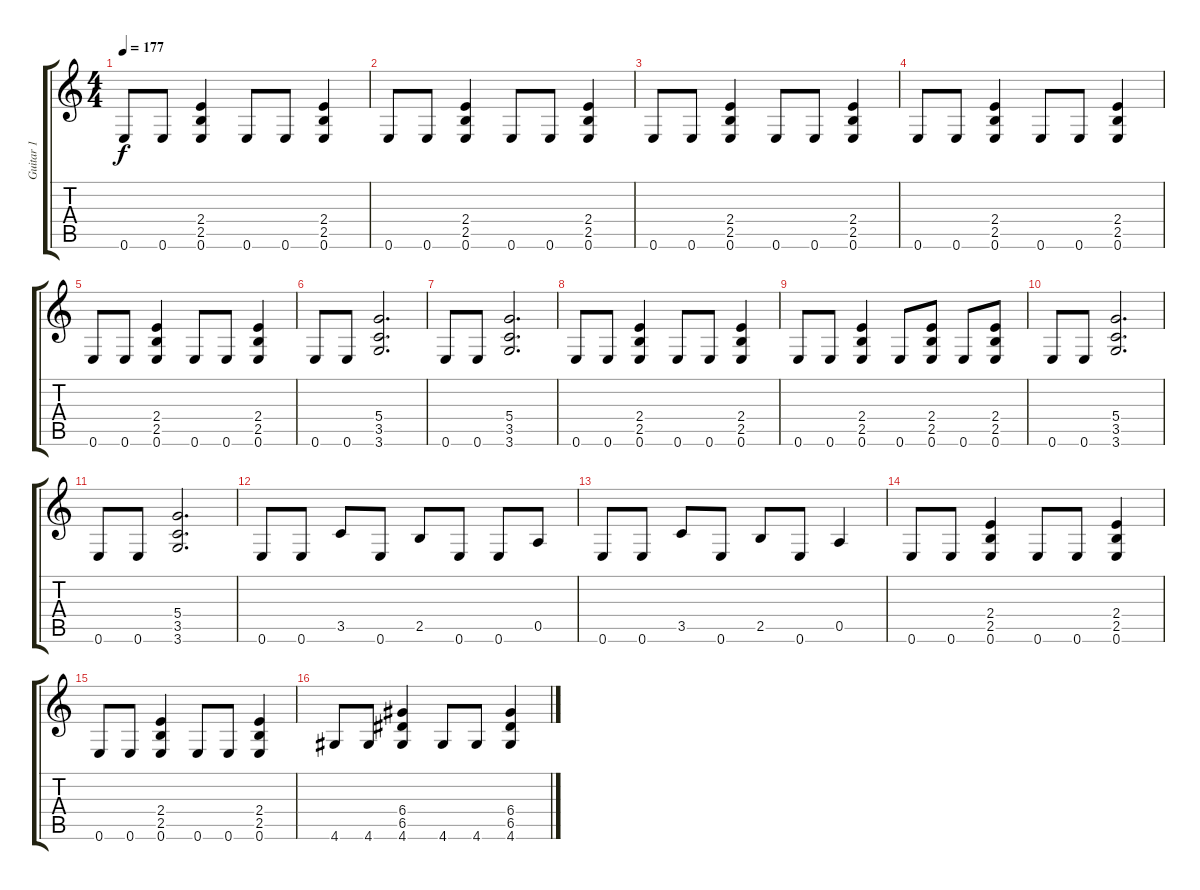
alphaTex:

\track ("Guitar 1" "Guitar 1") {instrument distortionguitar}
\staff {score tabs}
\tuning (E4 B3 G3 D3 A2 E2) {hide}
\ts (4 4)
\tempo 177
\clef g2
\ks c
0.6.8{dy f} 0.6.8 (2.4 2.5 0.6).4 0.6.8 0.6.8 (2.4 2.5 0.6).4 |
0.6.8 0.6.8 (2.4 2.5 0.6).4 0.6.8 0.6.8 (2.4 2.5 0.6).4 |
0.6.8 0.6.8 (2.4 2.5 0.6).4 0.6.8 0.6.8 (2.4 2.5 0.6).4 |
0.6.8 0.6.8 (2.4 2.5 0.6).4 0.6.8 0.6.8 (2.4 2.5 0.6).4 |
0.6.8 0.6.8 (2.4 2.5 0.6).4 0.6.8 0.6.8 (2.4 2.5 0.6).4 |
0.6.8 0.6.8 (5.4 3.5 3.6).2{d} |
0.6.8 0.6.8 (5.4 3.5 3.6).2{d} |
0.6.8 0.6.8 (2.4 2.5 0.6).4 0.6.8 0.6.8 (2.4 2.5 0.6).4 |
0.6.8 0.6.8 (2.4 2.5 0.6).4 0.6.8 (2.4 2.5 0.6).8 0.6.8 (2.4 2.5 0.6).8 |
0.6.8 0.6.8 (5.4 3.5 3.6).2{d} |
0.6.8 0.6.8 (5.4 3.5 3.6).2{d} |
0.6.8 0.6.8 3.5.8 0.6.8 2.5.8 0.6.8 0.6.8 0.5.8 |
0.6.8 0.6.8 3.5.8 0.6.8 2.5.8 0.6.8 0.5.4 |
0.6.8 0.6.8 (2.4 2.5 0.6).4 0.6.8 0.6.8 (2.4 2.5 0.6).4 |
0.6.8 0.6.8 (2.4 2.5 0.6).4 0.6.8 0.6.8 (2.4 2.5 0.6).4 |
4.6.8 4.6.8 (6.4 6.5 4.6).4 4.6.8 4.6.8 (6.4 6.5 4.6).4
